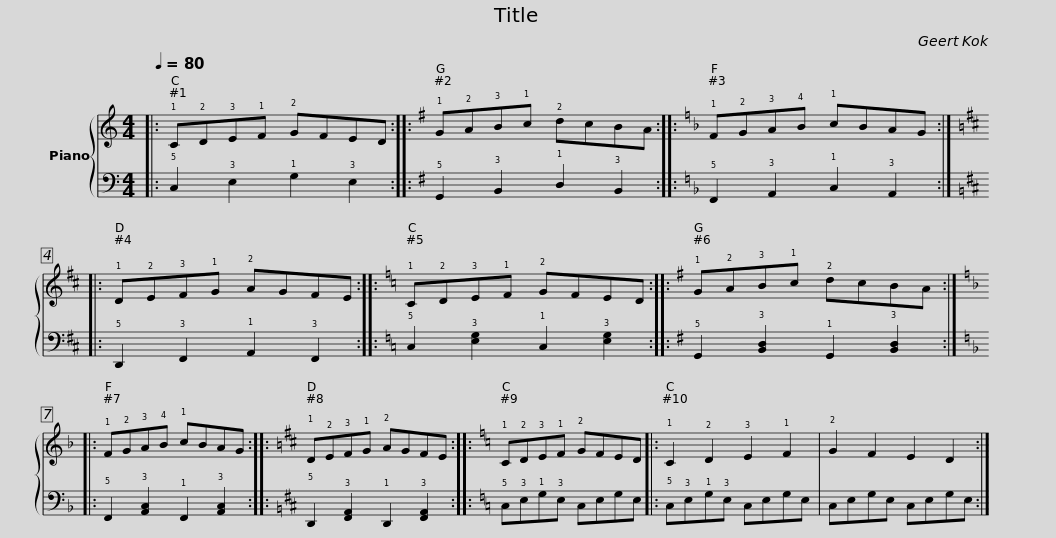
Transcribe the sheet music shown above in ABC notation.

X:1
%%score { 1 | 2 }
L:1/8
Q:1/4=80
M:4/4
I:linebreak $
K:C
V:1 treble
V:2 bass
V:1
|: !1!C!2!D!3!E!1!F !2!GFED ::[K:G] !1!G!2!A!3!B!1!c !2!dcBA ::$[K:F] !1!F!2!G!3!A!4!B !1!cBAG ::[K:D] !1!D!2!E!3!F!1!G !2!AGFE ::$[K:C] !1!C!2!D!3!E!1!F !2!GFED :: %5
[K:G] !1!G!2!A!3!B!1!c !2!dcBA ::$[K:F] !1!F!2!G!3!A!4!B !1!cBAG ::[K:D] !1!D!2!E!3!F!1!G !2!AGFE ::$[K:C] !1!C!2!D!3!E!1!F !2!GFED |:[K:C] !1!C2 !2!D2 !3!E2 !1!F2 | %10
 !2!G2 F2 E2 D2 :| %11
V:2
|: !5!C,2 !3!E,2 !1!G,2 !3!E,2 ::[K:G] !5!G,,2 !3!B,,2 !1!D,2 !3!B,,2 ::$[K:F] !5!F,,2 !3!A,,2 !1!C,2 !3!A,,2 ::[K:D] !5!D,,2 !3!F,,2 !1!A,,2 !3!F,,2 ::$[K:C] !5!C,2 !3![E,G,]2 !1!C,2 !3![E,G,]2 :: %5
[K:G] !5!G,,2 !3![B,,D,]2 !1!G,,2 !3![B,,D,]2 ::$[K:F] !5!F,,2 !3![A,,C,]2 !1!F,,2 !3![A,,C,]2 ::[K:D] !5!D,,2 !3![F,,A,,]2 !1!D,,2 !3![F,,A,,]2 ::$[K:C] !5!C,!3!E,!1!G,!3!E, C,E,G,E, |:[K:C] !5!C,!3!E,!1!G,!3!E, C,E,G,E, | %10
 C,E,G,E, C,E,G,E, :| %11
